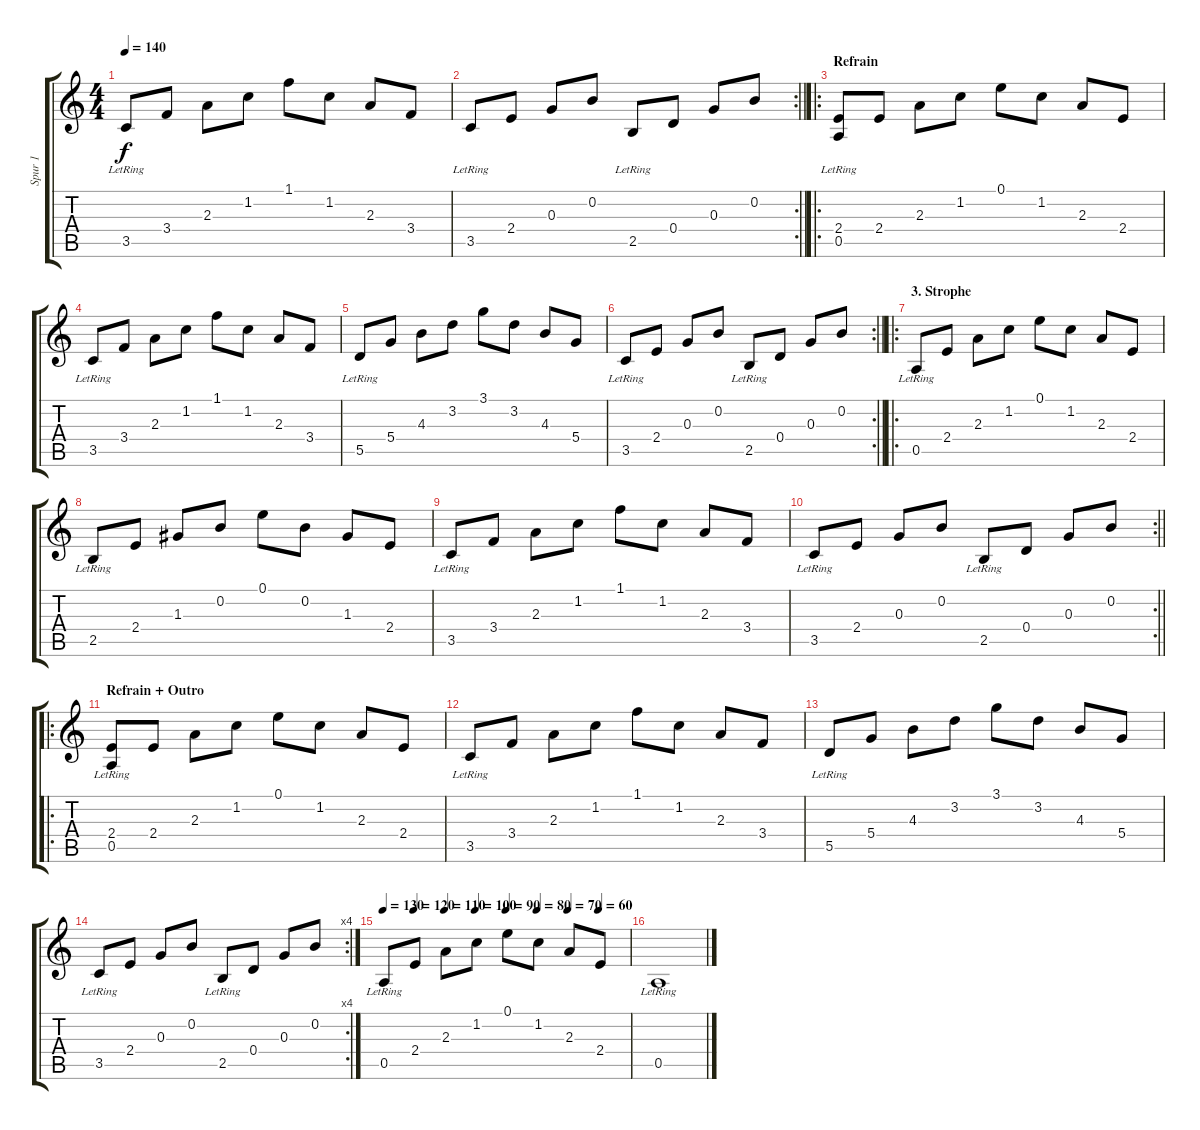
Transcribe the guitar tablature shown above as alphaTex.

\track ("Spur 1" "Spur 1") {instrument acousticguitarsteel}
\staff {score tabs}
\tuning (E4 B3 G3 D3 A2 E2) {hide}
\ts (4 4)
\tempo 140
\clef g2
\ks c
3.5{lr}.8{dy f} 3.4.8 2.3.8 1.2.8 1.1.8 1.2.8 2.3.8 3.4.8 |
\rc 2
\barLineRight lightlight
3.5{lr}.8 2.4.8 0.3.8 0.2.8 2.5{lr}.8 0.4.8 0.3.8 0.2.8 |
\ro
\section ("" "Refrain")
(2.4 0.5{lr}).8 2.4.8 2.3.8 1.2.8 0.1.8 1.2.8 2.3.8 2.4.8 |
3.5{lr}.8 3.4.8 2.3.8 1.2.8 1.1.8 1.2.8 2.3.8 3.4.8 |
5.5{lr}.8 5.4.8 4.3.8 3.2.8 3.1.8 3.2.8 4.3.8 5.4.8 |
\rc 2
\barLineRight lightlight
3.5{lr}.8 2.4.8 0.3.8 0.2.8 2.5{lr}.8 0.4.8 0.3.8 0.2.8 |
\ro
\section ("" "3. Strophe")
0.5{lr}.8 2.4.8 2.3.8 1.2.8 0.1.8 1.2.8 2.3.8 2.4.8 |
2.5{lr}.8 2.4.8 1.3.8 0.2.8 0.1.8 0.2.8 1.3.8 2.4.8 |
3.5{lr}.8 3.4.8 2.3.8 1.2.8 1.1.8 1.2.8 2.3.8 3.4.8 |
\rc 2
\barLineRight lightlight
3.5{lr}.8 2.4.8 0.3.8 0.2.8 2.5{lr}.8 0.4.8 0.3.8 0.2.8 |
\ro
\section ("" "Refrain + Outro")
(2.4 0.5{lr}).8 2.4.8 2.3.8 1.2.8 0.1.8 1.2.8 2.3.8 2.4.8 |
3.5{lr}.8 3.4.8 2.3.8 1.2.8 1.1.8 1.2.8 2.3.8 3.4.8 |
5.5{lr}.8 5.4.8 4.3.8 3.2.8 3.1.8 3.2.8 4.3.8 5.4.8 |
\rc 4
3.5{lr}.8 2.4.8 0.3.8 0.2.8 2.5{lr}.8 0.4.8 0.3.8 0.2.8 |
\tempo 130
\tempo (120 0.125)
\tempo (110 0.25)
\tempo (100 0.375)
\tempo (90 0.5)
\tempo (80 0.625)
\tempo (70 0.75)
\tempo (60 0.875)
0.5{lr}.8 2.4.8 2.3.8 1.2.8 0.1.8 1.2.8 2.3.8 2.4.8 |
0.5{lr}.1
